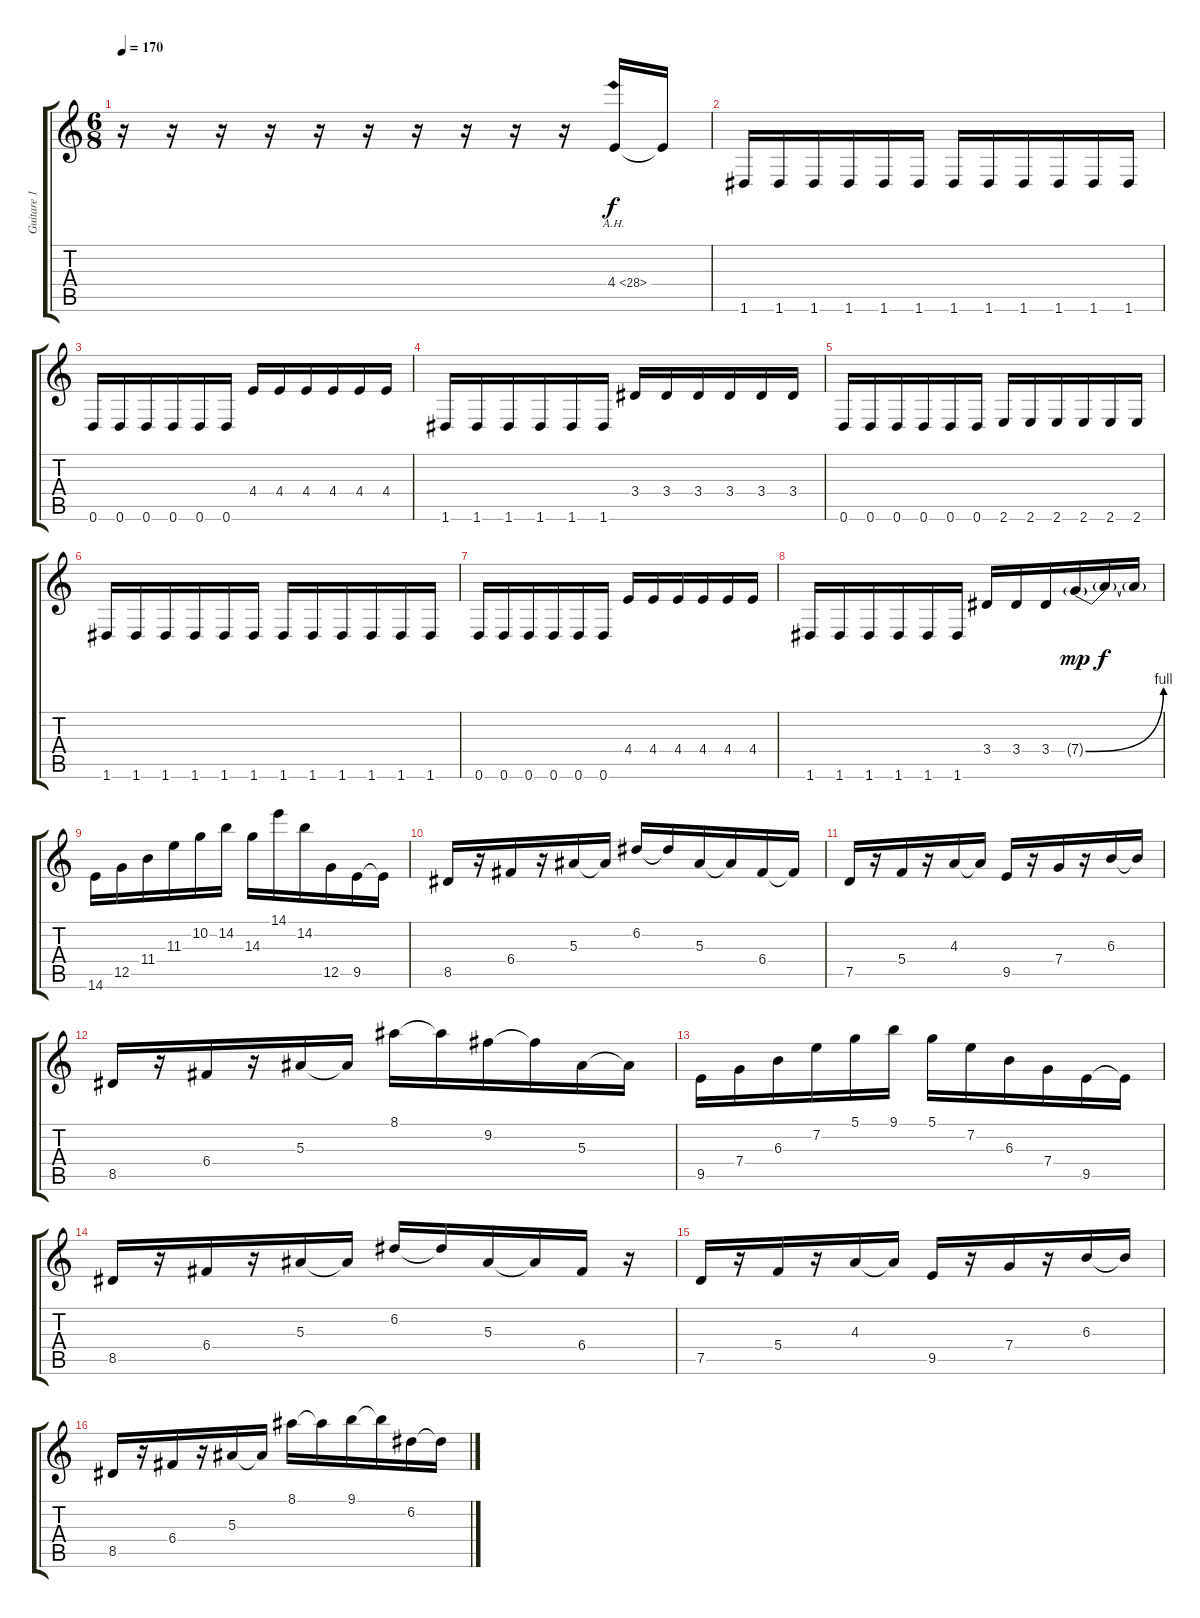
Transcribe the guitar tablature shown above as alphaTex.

\track ("Guitare 1" "Guitare 1") {instrument distortionguitar}
\staff {score tabs}
\tuning (D4 A3 F3 C3 G2 D2) {hide}
\ts (6 8)
\tempo 170
\clef g2
\ks c
r.16{dy f instrument distortionguitar} r.16 r.16 r.16 r.16 r.16 r.16 r.16 r.16 r.16 4.4{ah 24}.16 4.4{t}.16 |
1.6.16 1.6.16 1.6.16 1.6.16 1.6.16 1.6.16 1.6.16 1.6.16 1.6.16 1.6.16 1.6.16 1.6.16 |
0.6.16 0.6.16 0.6.16 0.6.16 0.6.16 0.6.16 4.4.16 4.4.16 4.4.16 4.4.16 4.4.16 4.4.16 |
1.6.16 1.6.16 1.6.16 1.6.16 1.6.16 1.6.16 3.4.16 3.4.16 3.4.16 3.4.16 3.4.16 3.4.16 |
0.6.16 0.6.16 0.6.16 0.6.16 0.6.16 0.6.16 2.6.16 2.6.16 2.6.16 2.6.16 2.6.16 2.6.16 |
1.6.16 1.6.16 1.6.16 1.6.16 1.6.16 1.6.16 1.6.16 1.6.16 1.6.16 1.6.16 1.6.16 1.6.16 |
0.6.16 0.6.16 0.6.16 0.6.16 0.6.16 0.6.16 4.4.16 4.4.16 4.4.16 4.4.16 4.4.16 4.4.16 |
1.6.16 1.6.16 1.6.16 1.6.16 1.6.16 1.6.16 3.4.16 3.4.16 3.4.16 7.4{be (bend 0 0 60 4) g}.16{dy mp} 7.4{t}.16{dy f} 7.4{t}.16 |
14.6.16 12.5.16 11.4.16 11.3.16 10.2.16 14.2.16 14.3.16 14.1.16 14.2.16 12.5.16 9.5.16 9.5{t}.16 |
8.5.16 r.16 6.4.16 r.16 5.3.16 5.3{t}.16 6.2.16 6.2{t}.16 5.3.16 5.3{t}.16 6.4.16 6.4{t}.16 |
7.5.16 r.16 5.4.16 r.16 4.3.16 4.3{t}.16 9.5.16 r.16 7.4.16 r.16 6.3.16 6.3{t}.16 |
8.5.16 r.16 6.4.16 r.16 5.3.16 5.3{t}.16 8.1.16 8.1{t}.16 9.2.16 9.2{t}.16 5.3.16 5.3{t}.16 |
9.5.16 7.4.16 6.3.16 7.2.16 5.1.16 9.1.16 5.1.16 7.2.16 6.3.16 7.4.16 9.5.16 9.5{t}.16 |
8.5.16 r.16 6.4.16 r.16 5.3.16 5.3{t}.16 6.2.16 6.2{t}.16 5.3.16 5.3{t}.16 6.4.16 r.16 |
7.5.16 r.16 5.4.16 r.16 4.3.16 4.3{t}.16 9.5.16 r.16 7.4.16 r.16 6.3.16 6.3{t}.16 |
8.5.16 r.16 6.4.16 r.16 5.3.16 5.3{t}.16 8.1.16 8.1{t}.16 9.1.16 9.1{t}.16 6.2.16 6.2{t}.16
